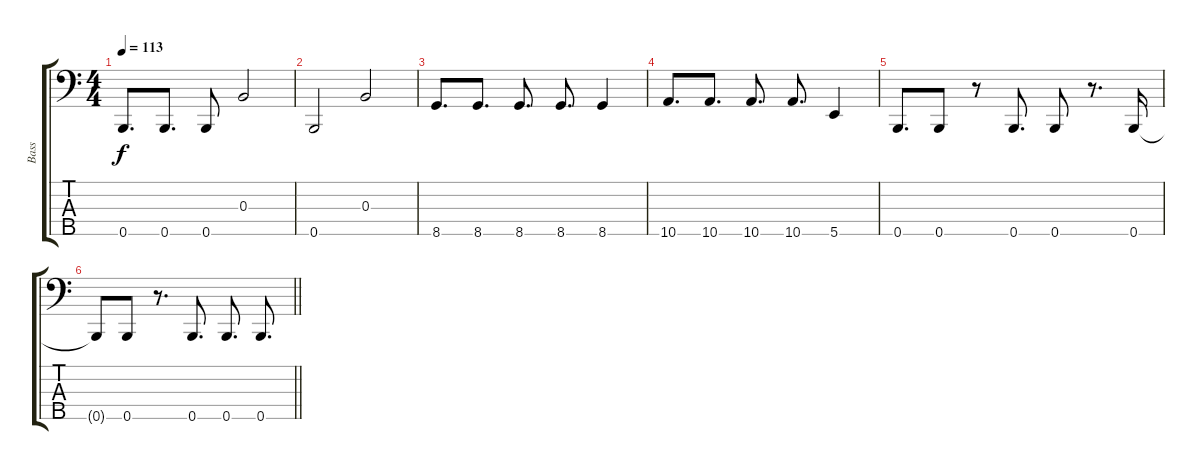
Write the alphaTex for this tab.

\track ("Bass" "Bass") {instrument slapbass1}
\staff {score tabs}
\tuning (Ab2 E2 B1 Gb1 B0) {hide}
\ts (4 4)
\tempo 113
\clef f4
\ks c
0.5.8{d dy f} 0.5.8{d} 0.5.8 0.3.2 |
0.5.2 0.3.2 |
8.5.8{d} 8.5.8{d} 8.5.8{d} 8.5.8{d} 8.5.4 |
10.5.8{d} 10.5.8{d} 10.5.8{d} 10.5.8{d} 5.5.4 |
0.5.8{d} 0.5.8 r.8 0.5.8{d} 0.5.8 r.8{d} 0.5.16 |
\barLineRight lightlight
0.5{t}.8 0.5.8 r.8{d} 0.5.8{d} 0.5.8{d} 0.5.8{d}
